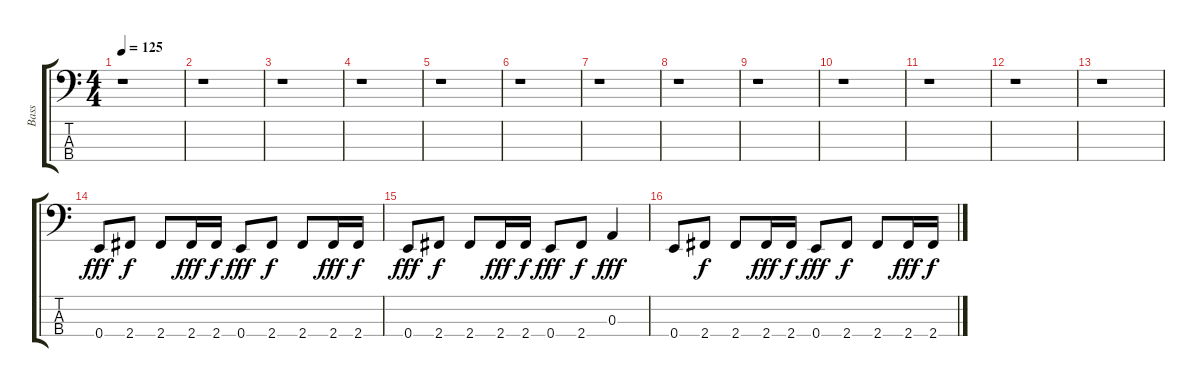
\track ("Bass" "Bass") {instrument electricbasspick}
\staff {score tabs}
\tuning (G2 D2 A1 E1) {hide}
\ts (4 4)
\tempo 125
\clef f4
\ks c
r.1{dy fff instrument electricbasspick} |
r.1 |
r.1 |
r.1 |
r.1 |
r.1 |
r.1 |
r.1 |
r.1 |
r.1 |
r.1 |
r.1 |
r.1 |
0.4.8 2.4.8{dy f} 2.4.8 2.4.16{dy fff} 2.4.16{dy f} 0.4.8{dy fff} 2.4.8{dy f} 2.4.8 2.4.16{dy fff} 2.4.16{dy f} |
0.4.8{dy fff} 2.4.8{dy f} 2.4.8 2.4.16{dy fff} 2.4.16{dy f} 0.4.8{dy fff} 2.4.8{dy f} 0.3.4{dy fff} |
0.4.8 2.4.8{dy f} 2.4.8 2.4.16{dy fff} 2.4.16{dy f} 0.4.8{dy fff} 2.4.8{dy f} 2.4.8 2.4.16{dy fff} 2.4.16{dy f}
